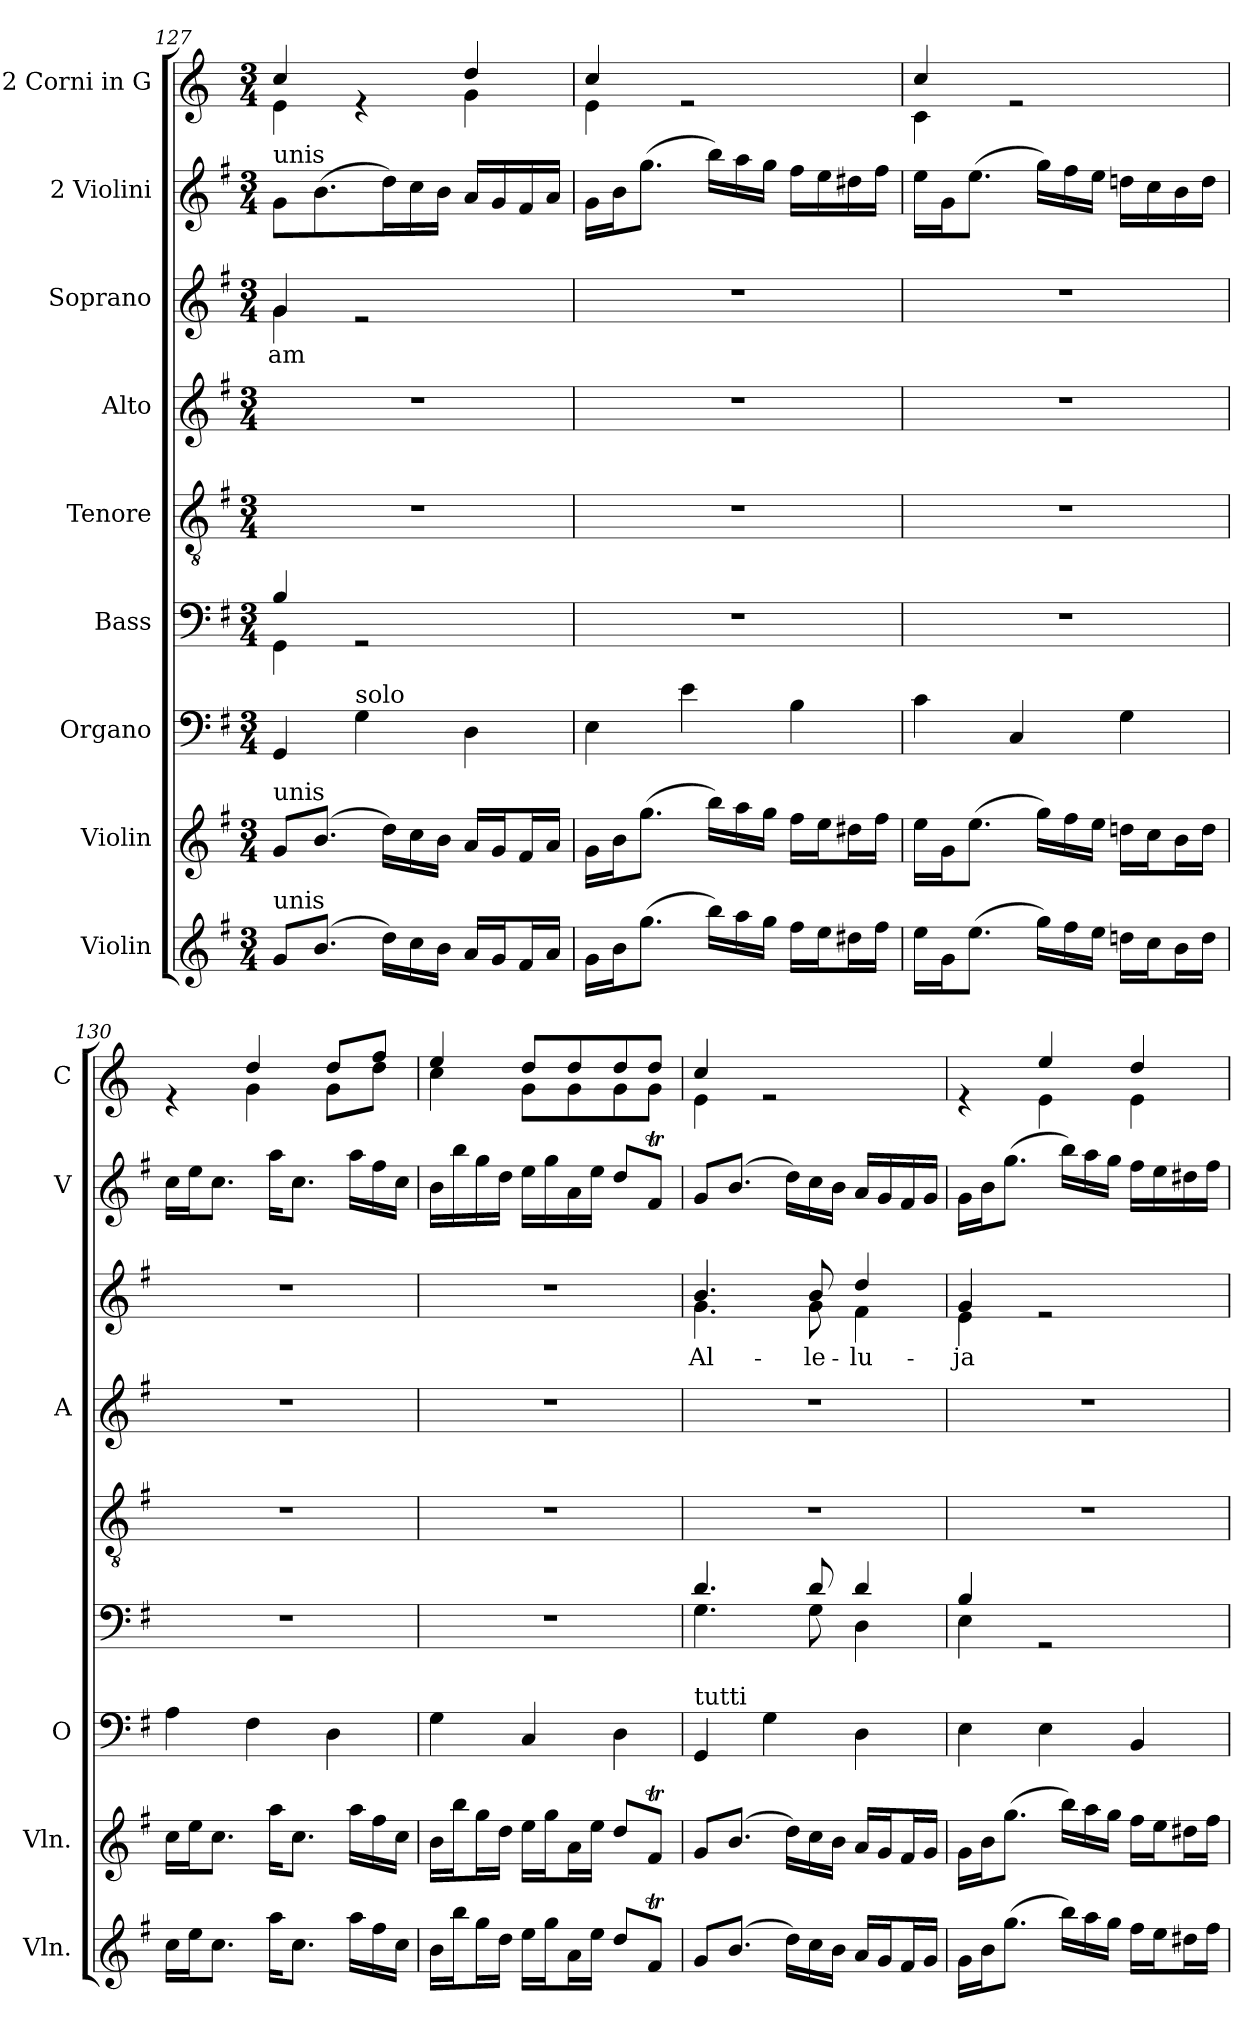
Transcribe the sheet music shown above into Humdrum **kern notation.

**kern	**kern	**kern	**kern	**kern	**kern	**kern	**text	**kern	**kern
*part9	*part8	*part7	*part6	*part5	*part4	*part3	*part3	*part2	*part1
*staff9	*staff8	*staff7	*staff6	*staff5	*staff4	*staff3	*staff3	*staff2	*staff1
*I"Violin	*I"Violin	*I"Organo	*I"Bass	*I"Tenore	*I"Alto	*I"Soprano	*	*I"2 Violini	*I"2 Corni in G
*I'Vln.	*I'Vln.	*I'O	*	*	*I'A	*	*	*I'V	*I'C
*clefG2	*clefG2	*clefF4	*clefF4	*clefGv2	*clefG2	*clefG2	*	*clefG2	*clefG2
*	*	*	*	*	*	*	*	*	*ITrd3c5
*k[f#]	*k[f#]	*k[f#]	*k[f#]	*k[f#]	*k[f#]	*k[f#]	*	*k[f#]	*k[f#]
*M3/4	*M3/4	*M3/4	*M3/4	*M3/4	*M3/4	*M3/4	*	*M3/4	*M3/4
=127	=127	=127	=127	=127	=127	=127	=127	=127	=127
*	*	*	*^	*	*	*^	*	*	*
!	!	!	!	!	!	!	!	!	!	!LO:TX:a:t=unis	!
!	!LO:TX:a:t=unis	!	!	!	!	!	!	!	!	!	!
!LO:TX:a:t=unis	!	!	!	!	!	!	!	!	!	!	!
!	!	!	!	!	!	!	!	!	!LO:LY:b	!	!
*	*	*	*	*	*	*	*	*	*	*	*^
8g/L	8g/L	4GG/	4B/	4GG\	2.r	2.r	4g/	4g\	-am	8g\L	4g/	4B\
(8.b/J	(8.b/J	.	.	.	.	.	.	.	.	(8.b\	.	.
!	!	!LO:TX:a:t=solo	!	!	!	!	!	!	!	!	!	!
.	.	4G\	2rGG	2ryy	.	.	2re	2ryy	.	.	4re	4ryy
16dd\LL)	16dd\LL)	.	.	.	.	.	.	.	.	16dd\L)	.	.
16cc\	16cc\	.	.	.	.	.	.	.	.	16cc\	.	.
16b\JJ	16b\JJ	.	.	.	.	.	.	.	.	16b\JJ	.	.
16a/LL	16a/LL	4D\	.	.	.	.	.	.	.	16a/LL	4a/	4d\
16g/J	16g/J	.	.	.	.	.	.	.	.	16g/	.	.
16f#/L	16f#/L	.	.	.	.	.	.	.	.	16f#/	.	.
16a/JJ	16a/JJ	.	.	.	.	.	.	.	.	16a/JJ	.	.
*	*	*	*v	*v	*	*	*v	*v	*	*	*	*
=128	=128	=128	=128	=128	=128	=128	=128	=128	=128	=128
16g\LL	16g\LL	4E\	2.r	2.r	2.r	2.r	.	16g\LL	4g/	4B\
16b\J	16b\J	.	.	.	.	.	.	16b\J	.	.
(8.gg\J	(8.gg\J	.	.	.	.	.	.	(8.gg\J	.	.
.	.	4e\	.	.	.	.	.	.	2re	2ryy
16bb\LL)	16bb\LL)	.	.	.	.	.	.	16bb\LL)	.	.
16aa\	16aa\	.	.	.	.	.	.	16aa\	.	.
16gg\JJ	16gg\JJ	.	.	.	.	.	.	16gg\JJ	.	.
16ff#\LL	16ff#\LL	4B\	.	.	.	.	.	16ff#\LL	.	.
16ee\J	16ee\J	.	.	.	.	.	.	16ee\	.	.
16dd#X\L	16dd#X\L	.	.	.	.	.	.	16dd#X\	.	.
16ff#\JJ	16ff#\JJ	.	.	.	.	.	.	16ff#\JJ	.	.
!!LO:LB:g=z	!!
=129	=129	=129	=129	=129	=129	=129	=129	=129	=129	=129
16ee\LL	16ee\LL	4c\	2.r	2.r	2.r	2.r	.	16ee\LL	4g/	4G\
16g\J	16g\J	.	.	.	.	.	.	16g\J	.	.
(8.ee\J	(8.ee\J	.	.	.	.	.	.	(8.ee\J	.	.
.	.	4C/	.	.	.	.	.	.	2re	2ryy
16gg\LL)	16gg\LL)	.	.	.	.	.	.	16gg\LL)	.	.
16ff#\	16ff#\	.	.	.	.	.	.	16ff#\	.	.
16ee\JJ	16ee\JJ	.	.	.	.	.	.	16ee\JJ	.	.
16ddn\LL	16ddn\LL	4G\	.	.	.	.	.	16ddn\LL	.	.
16cc\J	16cc\J	.	.	.	.	.	.	16cc\	.	.
16b\L	16b\L	.	.	.	.	.	.	16b\	.	.
16dd\JJ	16dd\JJ	.	.	.	.	.	.	16dd\JJ	.	.
=130	=130	=130	=130	=130	=130	=130	=130	=130	=130	=130
16cc\LL	16cc\LL	4A\	2.r	2.r	2.r	2.r	.	16cc\LL	4re	4ryy
16ee\J	16ee\J	.	.	.	.	.	.	16ee\J	.	.
8.cc\J	8.cc\J	.	.	.	.	.	.	8.cc\J	.	.
.	.	4F#\	.	.	.	.	.	.	4a/	4d\
16aa\KL	16aa\KL	.	.	.	.	.	.	16aa\KL	.	.
8.cc\J	8.cc\J	.	.	.	.	.	.	8.cc\J	.	.
.	.	4D\	.	.	.	.	.	.	8a/L	8d\L
16aa\LL	16aa\LL	.	.	.	.	.	.	16aa\LL	.	.
16ff#\	16ff#\	.	.	.	.	.	.	16ff#\	8cc/J	8a\J
16cc\JJ	16cc\JJ	.	.	.	.	.	.	16cc\JJ	.	.
=131	=131	=131	=131	=131	=131	=131	=131	=131	=131	=131
16b\LL	16b\LL	4G\	2.r	2.r	2.r	2.r	.	16b\LL	4b/	4g\
16bb\J	16bb\J	.	.	.	.	.	.	16bb\	.	.
16gg\L	16gg\L	.	.	.	.	.	.	16gg\	.	.
16dd\JJ	16dd\JJ	.	.	.	.	.	.	16dd\JJ	.	.
16ee\LL	16ee\LL	4C/	.	.	.	.	.	16ee\LL	8a/L	8d\L
16gg\J	16gg\J	.	.	.	.	.	.	16gg\	.	.
16a\L	16a\L	.	.	.	.	.	.	16a\	8a/	8d\
16ee\JJ	16ee\JJ	.	.	.	.	.	.	16ee\JJ	.	.
8dd/L	8dd/L	4D\	.	.	.	.	.	8dd/L	8a/	8d\
8f#t/J	8f#t/J	.	.	.	.	.	.	8f#t/J	8a/J	8d\J
=132	=132	=132	=132	=132	=132	=132	=132	=132	=132	=132
*	*	*	*^	*	*	*^	*	*	*	*
!	!	!LO:TX:a:t=tutti	!	!	!	!	!	!	!	!	!	!
!	!	!	!	!	!	!	!	!	!LO:LY:b	!	!	!
8g/L	8g/L	4GG/	4.d/	4.G\	2.r	2.r	4.b/	4.g\	Al-	8g/L	4g/	4B\
(8.b/J	(8.b/J	.	.	.	.	.	.	.	.	(8.b/J	.	.
.	.	4G\	.	.	.	.	.	.	.	.	2re	2ryy
16dd\LL)	16dd\LL)	.	.	.	.	.	.	.	.	16dd\LL)	.	.
!	!	!	!	!	!	!	!	!	!LO:LY:b	!	!	!
16cc\	16cc\	.	8d/	8G\	.	.	8b/	8g\	-le-	16cc\	.	.
16b\JJ	16b\JJ	.	.	.	.	.	.	.	.	16b\JJ	.	.
!	!	!	!	!	!	!	!	!	!LO:LY:b	!	!	!
16a/LL	16a/LL	4D\	4d/	4D\	.	.	4dd/	4f#\	-lu-	16a/LL	.	.
16g/J	16g/J	.	.	.	.	.	.	.	.	16g/	.	.
16f#/L	16f#/L	.	.	.	.	.	.	.	.	16f#/	.	.
16g/JJ	16g/JJ	.	.	.	.	.	.	.	.	16g/JJ	.	.
=133	=133	=133	=133	=133	=133	=133	=133	=133	=133	=133	=133	=133
!	!	!	!	!	!	!	!	!	!LO:LY:b	!	!	!
16g\LL	16g\LL	4E\	4B/	4E\	2.r	2.r	4g/	4e\	-ja	16g\LL	4re	4ryy
16b\J	16b\J	.	.	.	.	.	.	.	.	16b\J	.	.
(8.gg\J	(8.gg\J	.	.	.	.	.	.	.	.	(8.gg\J	.	.
.	.	4E\	2rGG	2ryy	.	.	2re	2ryy	.	.	4b/	4B\
16bb\LL)	16bb\LL)	.	.	.	.	.	.	.	.	16bb\LL)	.	.
16aa\	16aa\	.	.	.	.	.	.	.	.	16aa\	.	.
16gg\JJ	16gg\JJ	.	.	.	.	.	.	.	.	16gg\JJ	.	.
16ff#\LL	16ff#\LL	4BB/	.	.	.	.	.	.	.	16ff#\LL	4a/	4B\
16ee\J	16ee\J	.	.	.	.	.	.	.	.	16ee\	.	.
16dd#X\L	16dd#X\L	.	.	.	.	.	.	.	.	16dd#X\	.	.
16ff#\JJ	16ff#\JJ	.	.	.	.	.	.	.	.	16ff#\JJ	.	.
*	*	*	*v	*v	*	*	*v	*v	*	*	*v	*v
=	=	=	=	=	=	=	=	=	=
*-	*-	*-	*-	*-	*-	*-	*-	*-	*-
